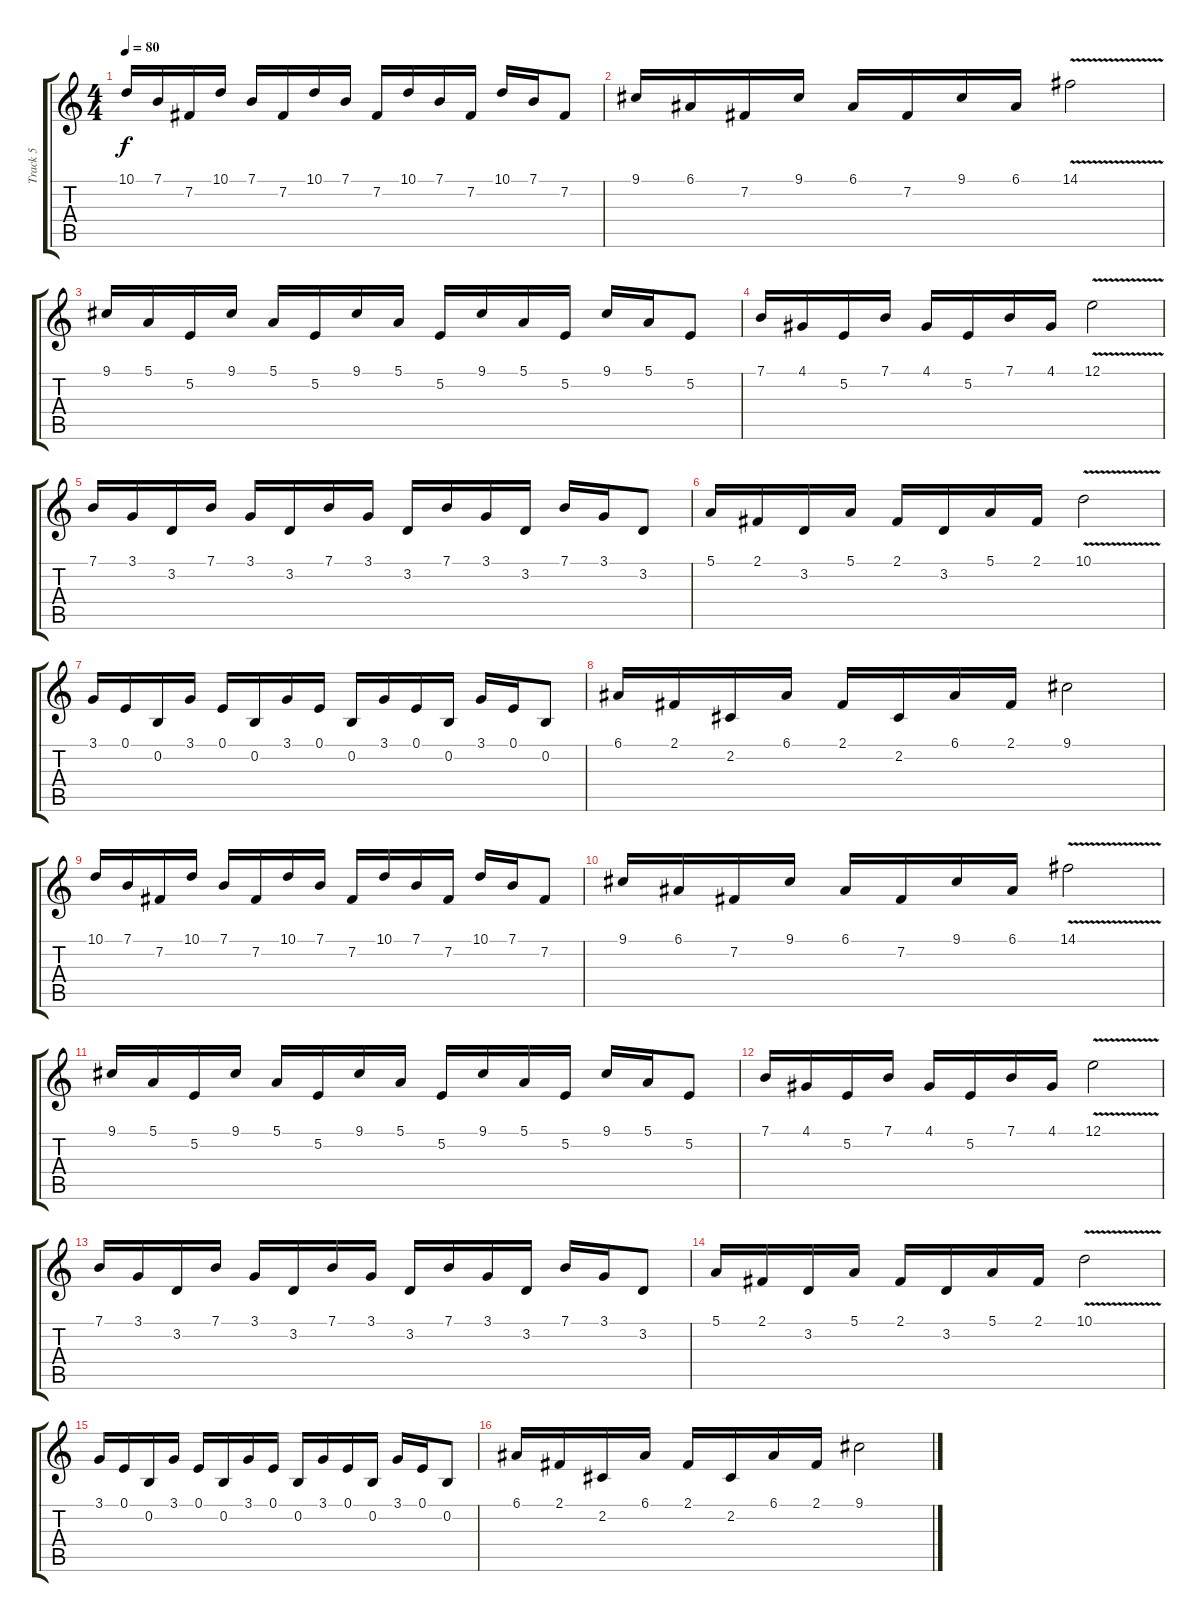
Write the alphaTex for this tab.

\track ("Track 5" "Track 5") {instrument harpsichord}
\staff {score tabs}
\tuning (E4 B3 G3 D3 A2 E2) {hide}
\ts (4 4)
\tempo 80
\clef g2
\ks c
10.1.16{dy f} 7.1.16 7.2.16 10.1.16 7.1.16 7.2.16 10.1.16 7.1.16 7.2.16 10.1.16 7.1.16 7.2.16 10.1.16 7.1.16 7.2.8 |
9.1.16 6.1.16 7.2.16 9.1.16 6.1.16 7.2.16 9.1.16 6.1.16 14.1{v}.2 |
9.1.16 5.1.16 5.2.16 9.1.16 5.1.16 5.2.16 9.1.16 5.1.16 5.2.16 9.1.16 5.1.16 5.2.16 9.1.16 5.1.16 5.2.8 |
7.1.16 4.1.16 5.2.16 7.1.16 4.1.16 5.2.16 7.1.16 4.1.16 12.1{v}.2 |
7.1.16 3.1.16 3.2.16 7.1.16 3.1.16 3.2.16 7.1.16 3.1.16 3.2.16 7.1.16 3.1.16 3.2.16 7.1.16 3.1.16 3.2.8 |
5.1.16 2.1.16 3.2.16 5.1.16 2.1.16 3.2.16 5.1.16 2.1.16 10.1{v}.2 |
3.1.16 0.1.16 0.2.16 3.1.16 0.1.16 0.2.16 3.1.16 0.1.16 0.2.16 3.1.16 0.1.16 0.2.16 3.1.16 0.1.16 0.2.8 |
6.1.16 2.1.16 2.2.16 6.1.16 2.1.16 2.2.16 6.1.16 2.1.16 9.1.2 |
10.1.16 7.1.16 7.2.16 10.1.16 7.1.16 7.2.16 10.1.16 7.1.16 7.2.16 10.1.16 7.1.16 7.2.16 10.1.16 7.1.16 7.2.8 |
9.1.16 6.1.16 7.2.16 9.1.16 6.1.16 7.2.16 9.1.16 6.1.16 14.1{v}.2 |
9.1.16 5.1.16 5.2.16 9.1.16 5.1.16 5.2.16 9.1.16 5.1.16 5.2.16 9.1.16 5.1.16 5.2.16 9.1.16 5.1.16 5.2.8 |
7.1.16 4.1.16 5.2.16 7.1.16 4.1.16 5.2.16 7.1.16 4.1.16 12.1{v}.2 |
7.1.16 3.1.16 3.2.16 7.1.16 3.1.16 3.2.16 7.1.16 3.1.16 3.2.16 7.1.16 3.1.16 3.2.16 7.1.16 3.1.16 3.2.8 |
5.1.16 2.1.16 3.2.16 5.1.16 2.1.16 3.2.16 5.1.16 2.1.16 10.1{v}.2 |
3.1.16 0.1.16 0.2.16 3.1.16 0.1.16 0.2.16 3.1.16 0.1.16 0.2.16 3.1.16 0.1.16 0.2.16 3.1.16 0.1.16 0.2.8 |
6.1.16 2.1.16 2.2.16 6.1.16 2.1.16 2.2.16 6.1.16 2.1.16 9.1.2
